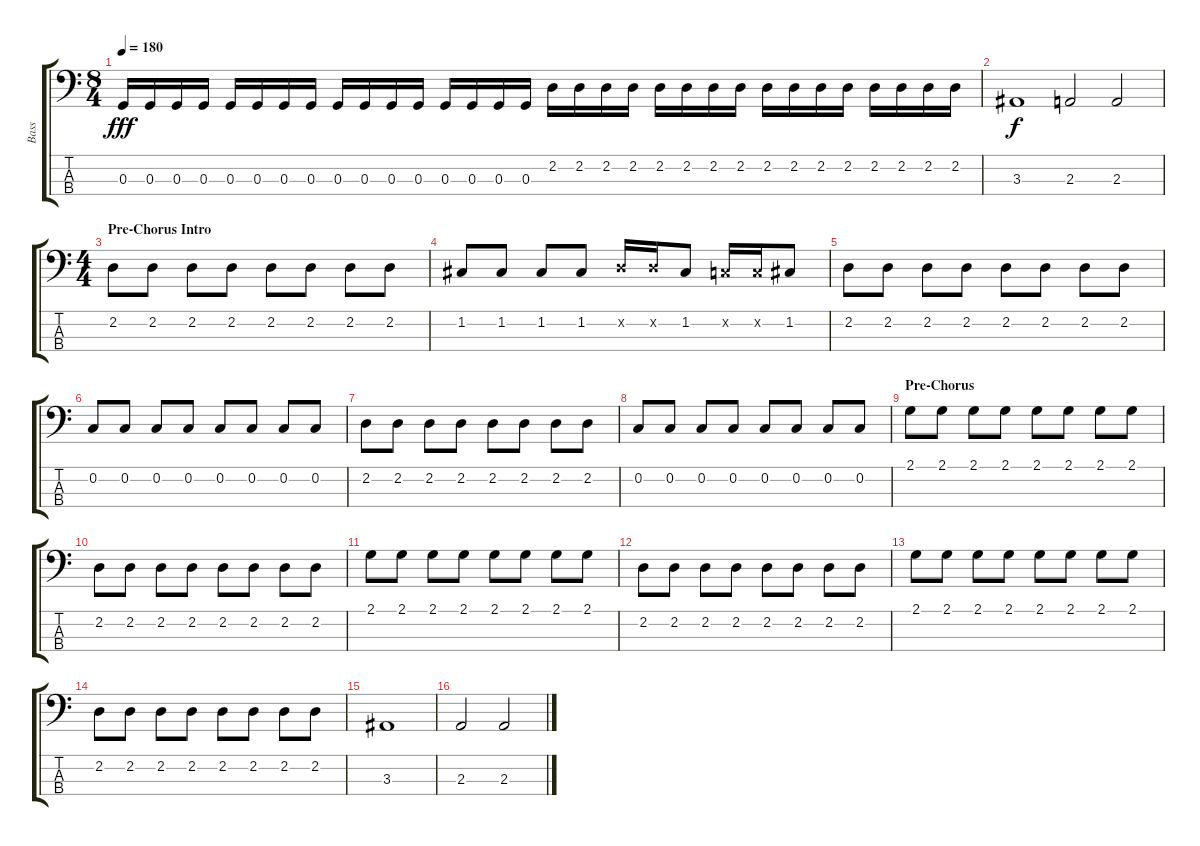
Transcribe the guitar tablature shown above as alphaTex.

\track ("Bass" "Bass") {instrument electricbassfinger}
\staff {score tabs}
\tuning (F2 C2 G1 D1) {hide}
\ts (8 4)
\tempo 180
\clef f4
\ks c
0.3.16{dy fff} 0.3.16 0.3.16 0.3.16 0.3.16 0.3.16 0.3.16 0.3.16 0.3.16 0.3.16 0.3.16 0.3.16 0.3.16 0.3.16 0.3.16 0.3.16 2.2.16 2.2.16 2.2.16 2.2.16 2.2.16 2.2.16 2.2.16 2.2.16 2.2.16 2.2.16 2.2.16 2.2.16 2.2.16 2.2.16 2.2.16 2.2.16 |
3.3.1{dy f} 2.3.2 2.3.2 |
\ts (4 4)
\section ("" "Pre-Chorus Intro")
2.2.8 2.2.8 2.2.8 2.2.8 2.2.8 2.2.8 2.2.8 2.2.8 |
1.2.8 1.2.8 1.2.8 1.2.8 2.2{x}.16 2.2{x}.16 1.2.8 0.2{x}.16 0.2{x}.16 1.2.8 |
2.2.8 2.2.8 2.2.8 2.2.8 2.2.8 2.2.8 2.2.8 2.2.8 |
0.2.8 0.2.8 0.2.8 0.2.8 0.2.8 0.2.8 0.2.8 0.2.8 |
2.2.8 2.2.8 2.2.8 2.2.8 2.2.8 2.2.8 2.2.8 2.2.8 |
0.2.8 0.2.8 0.2.8 0.2.8 0.2.8 0.2.8 0.2.8 0.2.8 |
\section ("" "Pre-Chorus")
2.1.8 2.1.8 2.1.8 2.1.8 2.1.8 2.1.8 2.1.8 2.1.8 |
2.2.8 2.2.8 2.2.8 2.2.8 2.2.8 2.2.8 2.2.8 2.2.8 |
2.1.8 2.1.8 2.1.8 2.1.8 2.1.8 2.1.8 2.1.8 2.1.8 |
2.2.8 2.2.8 2.2.8 2.2.8 2.2.8 2.2.8 2.2.8 2.2.8 |
2.1.8 2.1.8 2.1.8 2.1.8 2.1.8 2.1.8 2.1.8 2.1.8 |
2.2.8 2.2.8 2.2.8 2.2.8 2.2.8 2.2.8 2.2.8 2.2.8 |
3.3.1 |
2.3.2 2.3.2
